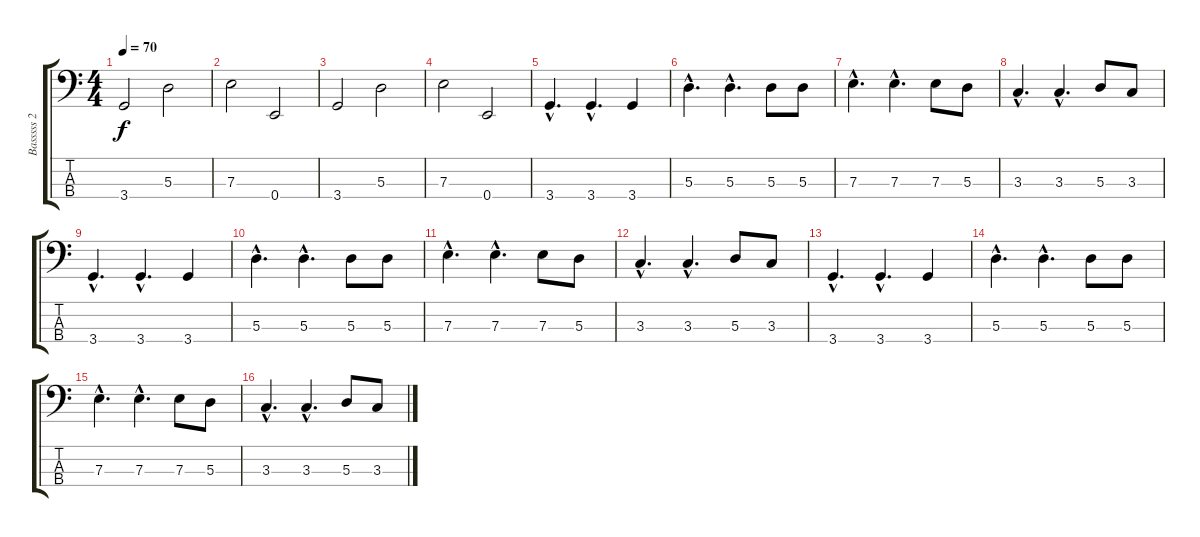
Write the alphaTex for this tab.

\track ("Basssss 2" "Basssss 2") {instrument fretlessbass}
\staff {score tabs}
\tuning (G2 D2 A1 E1) {hide}
\ts (4 4)
\tempo 70
\clef f4
\ks c
3.4.2{dy f} 5.3.2 |
7.3.2 0.4.2 |
3.4.2 5.3.2 |
7.3.2 0.4.2 |
3.4{hac}.4{d} 3.4{hac}.4{d} 3.4.4 |
5.3{hac}.4{d} 5.3{hac}.4{d} 5.3.8 5.3.8 |
7.3{hac}.4{d} 7.3{hac}.4{d} 7.3.8 5.3.8 |
3.3{hac}.4{d} 3.3{hac}.4{d} 5.3.8 3.3.8 |
3.4{hac}.4{d} 3.4{hac}.4{d} 3.4.4 |
5.3{hac}.4{d} 5.3{hac}.4{d} 5.3.8 5.3.8 |
7.3{hac}.4{d} 7.3{hac}.4{d} 7.3.8 5.3.8 |
3.3{hac}.4{d} 3.3{hac}.4{d} 5.3.8 3.3.8 |
3.4{hac}.4{d} 3.4{hac}.4{d} 3.4.4 |
5.3{hac}.4{d} 5.3{hac}.4{d} 5.3.8 5.3.8 |
7.3{hac}.4{d} 7.3{hac}.4{d} 7.3.8 5.3.8 |
3.3{hac}.4{d} 3.3{hac}.4{d} 5.3.8 3.3.8
